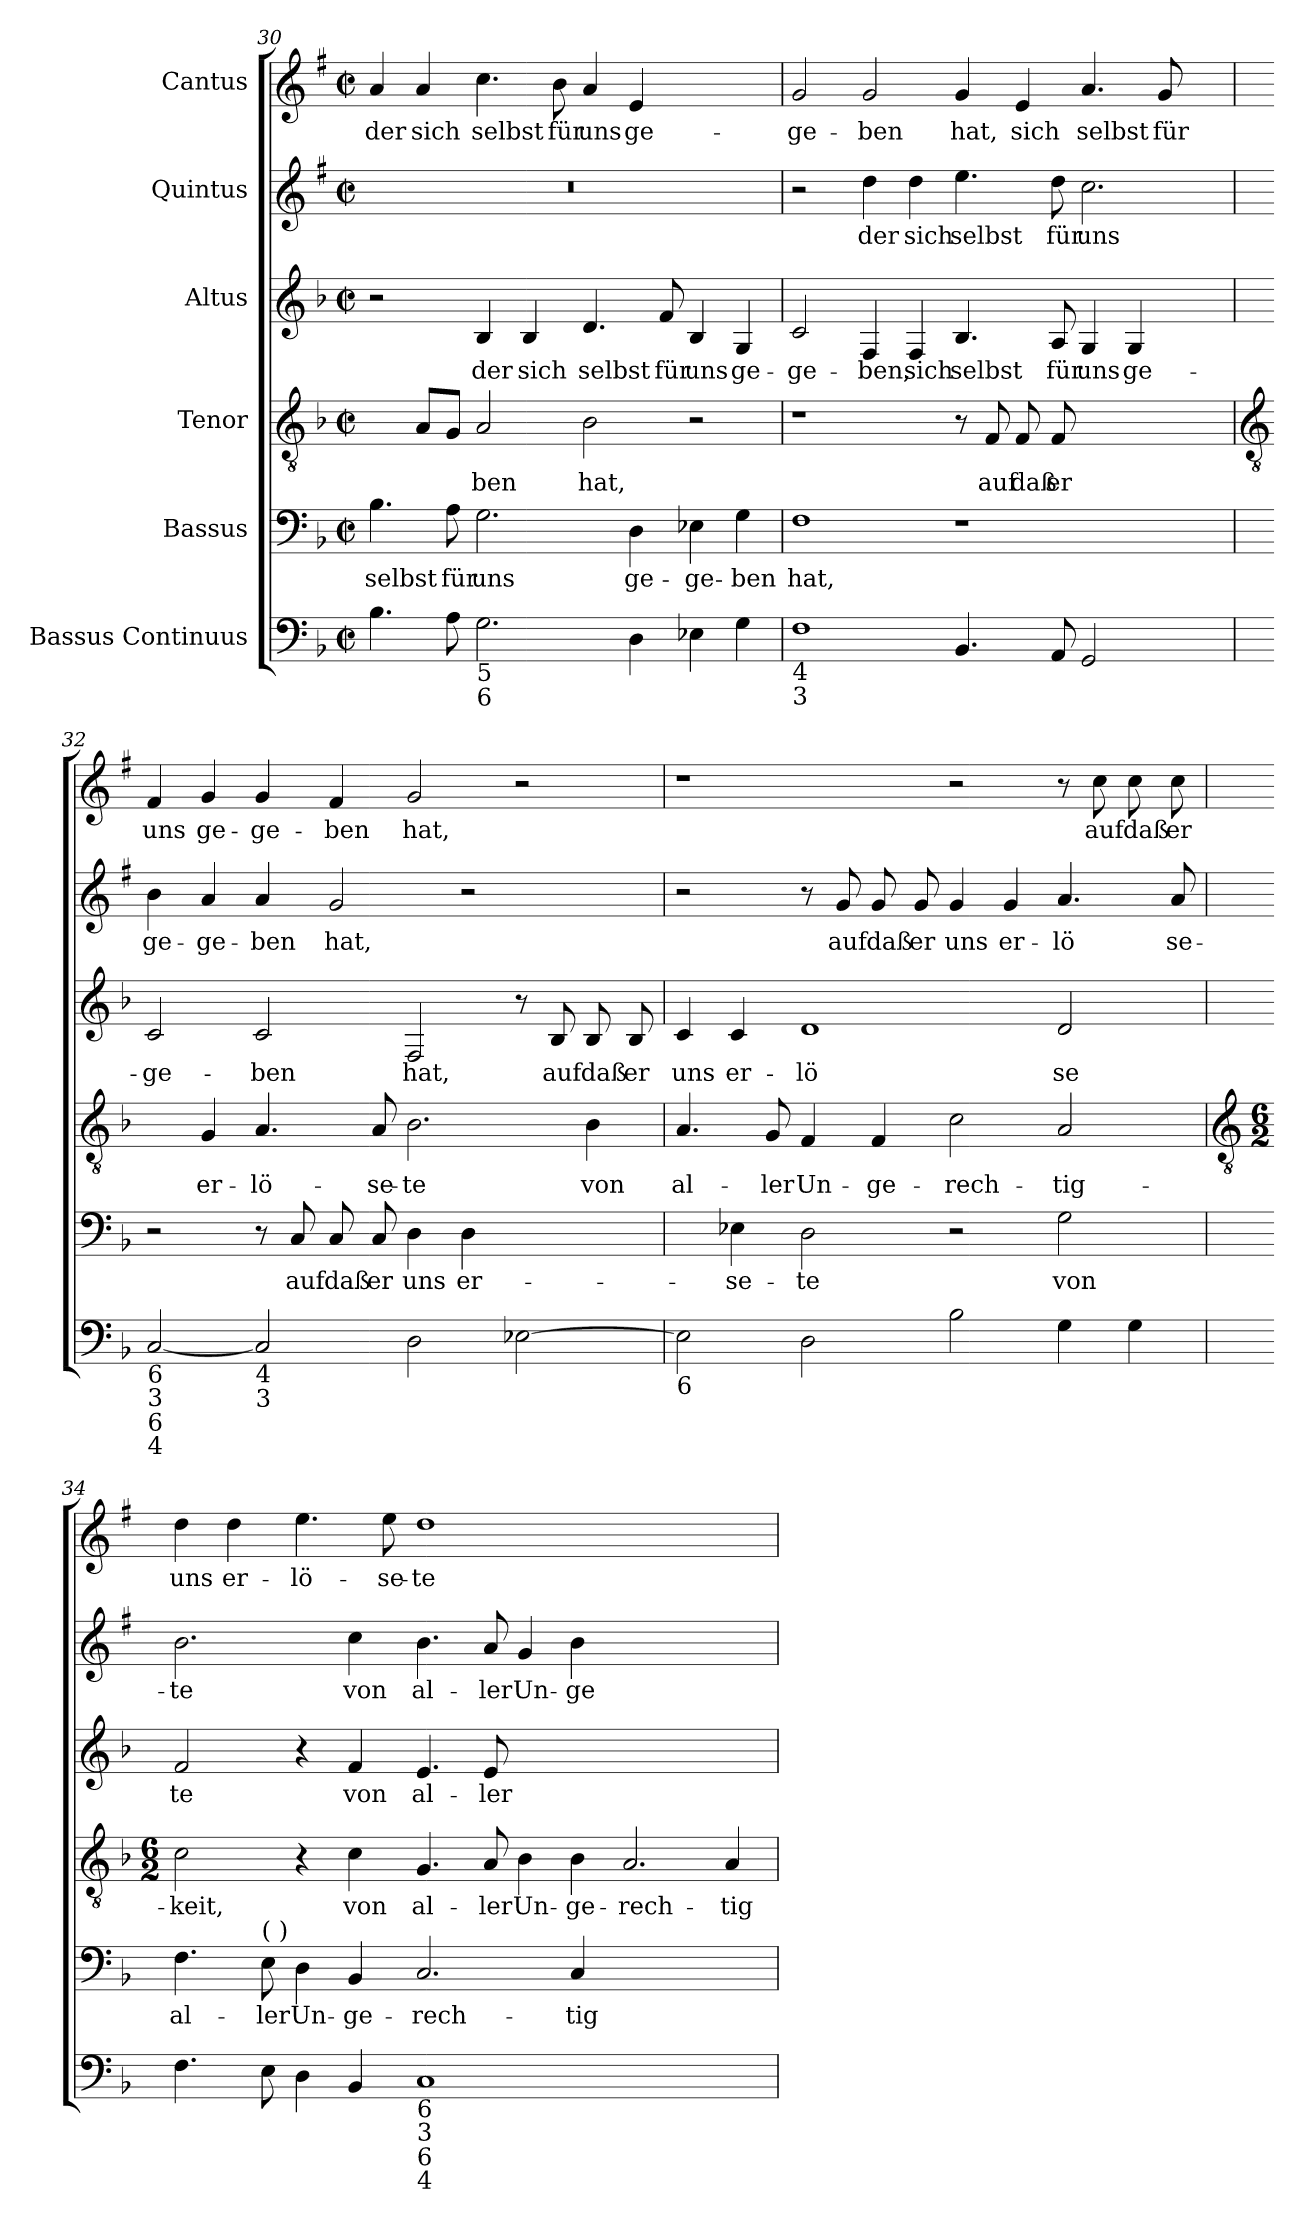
**kern	**kern	**text	**kern	**text	**kern	**text	**kern	**text	**kern	**text
*part6	*part5	*part5	*part4	*part4	*part3	*part3	*part2	*part2	*part1	*part1
*staff6	*staff5	*staff5	*staff4	*staff4	*staff3	*staff3	*staff2	*staff2	*staff1	*staff1
*I"Bassus Continuus	*I"Bassus	*	*I"Tenor	*	*I"Altus	*	*I"Quintus	*	*I"Cantus	*
!!LO:LB:g=z
*clefF4	*clefF4	*	*clefGv2	*	*clefG2	*	*clefG2	*	*clefG2	*
*	*	*	*	*	*	*	*ITrd1c2	*	*ITrd1c2	*
*k[b-]	*k[b-]	*	*k[b-]	*	*k[b-]	*	*k[b-]	*	*k[b-]	*
*F:	*F:	*	*F:	*	*F:	*	*F:	*	*F:	*
*M4/2	*M4/2	*	*M4/2	*	*M4/2	*	*M4/2	*	*M4/2	*
*met(c|)	*met(c|)	*	*met(c|)	*	*met(c|)	*	*met(c|)	*	*met(c|)	*
=30	=30	=30	=30	=30	=30	=30	=30	=30	=30	=30
!	!	!LO:LY:b	!	!	!	!	!	!	!	!LO:LY:b
4.B-	4.B-	selbst	4B-yy]	.	2r	.	0r	.	4g	der
!	!	!	!	!	!	!	!	!	!	!LO:LY:b
.	.	.	8AL	.	.	.	.	.	4g	sich
!	!	!LO:LY:b	!	!	!	!	!	!	!	!
8A	8A	für	8GJ	.	.	.	.	.	.	.
!LO:TX:b:t=5	!	!	!	!	!	!	!	!	!	!
!LO:TX:b:t=6	!	!	!	!	!	!	!	!	!	!
!	!	!LO:LY:b	!	!LO:LY:b	!	!LO:LY:b	!	!	!	!LO:LY:b
2.G	2.G	uns	2A	ben	4B-	der	.	.	4.b-	selbst
!	!	!	!	!	!	!LO:LY:b	!	!	!	!
.	.	.	.	.	4B-	sich	.	.	.	.
!	!	!	!	!	!	!	!	!	!	!LO:LY:b
.	.	.	.	.	.	.	.	.	8a	für
!	!	!	!	!LO:LY:b	!	!LO:LY:b	!	!	!	!LO:LY:b
.	.	.	2B-	hat,	4.d	selbst	.	.	4g	uns
!	!	!LO:LY:b	!	!	!	!	!	!	!	!LO:LY:b
4D	4D	ge-	.	.	.	.	.	.	4d	ge-
!	!	!	!	!	!	!LO:LY:b	!	!	!	!
.	.	.	.	.	8f	für	.	.	.	.
!	!	!LO:LY:b	!	!	!	!LO:LY:b	!	!	!	!
4E-X	4E-X	-ge-	2r	.	4B-	uns	.	.	2ryy	.
!	!	!LO:LY:b	!	!	!	!LO:LY:b	!	!	!	!
4G	4G	-ben	.	.	4G	ge-	.	.	.	.
!!LO:LB:g=z
=31	=31	=31	=31	=31	=31	=31	=31	=31	=31	=31
!LO:TX:b:t=4	!	!	!	!	!	!	!	!	!	!
!LO:TX:b:t=3	!	!	!	!	!	!	!	!	!	!
!	!	!LO:LY:b	!	!	!	!LO:LY:b	!	!	!	!LO:LY:b
1F	1F	hat,	1r	.	2c	-ge-	2r	.	2f	-ge-
!	!	!	!	!	!	!LO:LY:b	!	!LO:LY:b	!	!LO:LY:b
.	.	.	.	.	4F	-ben,	4cc	der	2f	-ben
!	!	!	!	!	!	!LO:LY:b	!	!LO:LY:b	!	!
.	.	.	.	.	4F	sich	4cc	sich	.	.
!	!	!	!	!	!	!LO:LY:b	!	!LO:LY:b	!	!LO:LY:b
4.BB-	1r	.	8r	.	4.B-	selbst	4.dd	selbst	4f	hat,
!	!	!	!	!LO:LY:b	!	!	!	!	!	!
.	.	.	8F	auf	.	.	.	.	.	.
!	!	!	!	!LO:LY:b	!	!	!	!	!	!LO:LY:b
.	.	.	8F	daß	.	.	.	.	4d	sich
!	!	!	!	!LO:LY:b	!	!LO:LY:b	!	!LO:LY:b	!	!
8AA	.	.	8F	er	8A	für	8cc	für	.	.
!	!	!	!	!LO:LY:b	!	!LO:LY:b	!	!LO:LY:b	!	!LO:LY:b
2GG	.	.	[2Gyy	uns	4G	uns	2.b-	uns	4.g	selbst
!	!	!	!	!	!	!LO:LY:b	!	!	!	!
.	.	.	.	.	4G	ge-	.	.	.	.
!	!	!	!	!	!	!	!	!	!	!LO:LY:b
.	.	.	.	.	.	.	.	.	8f	für
4ryy	4ryy	.	4ryy	.	4ryy	.	.	.	4ryy	.
!!LO:LB:g=z
=32	=32	=32	=32	=32	=32	=32	=32	=32	=32	=32
*	*	*	*clefGv2	*	*	*	*	*	*	*
!LO:TX:b:t=6\n3	!	!	!	!	!	!	!	!	!	!
!LO:TX:b:t=6\n4	!	!	!	!	!	!	!	!	!	!
!	!	!	!	!	!	!LO:LY:b	!	!LO:LY:b	!	!LO:LY:b
[2C	2r	.	4Gyy]	.	2c	-ge-	4a	ge-	4e	uns
!	!	!	!	!LO:LY:b	!	!	!	!LO:LY:b	!	!LO:LY:b
.	.	.	4G	er-	.	.	4g	-ge-	4f	ge-
!LO:TX:b:t=4	!	!	!	!	!	!	!	!	!	!
!LO:TX:b:t=3	!	!	!	!	!	!	!	!	!	!
!	!	!	!	!LO:LY:b	!	!LO:LY:b	!	!LO:LY:b	!	!LO:LY:b
2C]	8r	.	4.A	-lö-	2c	-ben	4g	-ben	4f	-ge-
!	!	!LO:LY:b	!	!	!	!	!	!	!	!
.	8C	auf	.	.	.	.	.	.	.	.
!	!	!LO:LY:b	!	!	!	!	!	!LO:LY:b	!	!LO:LY:b
.	8C	daß	.	.	.	.	2f	hat,	4e	-ben
!	!	!LO:LY:b	!	!LO:LY:b	!	!	!	!	!	!
.	8C	er	8A	-se-	.	.	.	.	.	.
!	!	!LO:LY:b	!	!LO:LY:b	!	!LO:LY:b	!	!	!	!LO:LY:b
2D	4D	uns	2.B-	-te	2F	hat,	.	.	2f	hat,
!	!	!LO:LY:b	!	!	!	!	!	!	!	!
.	4D	er-	.	.	.	.	2r	.	.	.
!	!	!LO:LY:b	!	!	!	!	!	!	!	!
[2E-X	[2E-Xyy	-lö	.	.	8r	.	.	.	2r	.
!	!	!	!	!	!	!LO:LY:b	!	!	!	!
.	.	.	.	.	8B-	auf	.	.	.	.
!	!	!	!	!LO:LY:b	!	!LO:LY:b	!	!	!	!
.	.	.	4B-	von	8B-	daß	4ryy	.	.	.
!	!	!	!	!	!	!LO:LY:b	!	!	!	!
.	.	.	.	.	8B-	er	.	.	.	.
!!LO:LB:g=z
=33	=33	=33	=33	=33	=33	=33	=33	=33	=33	=33
!LO:TX:b:t=6	!	!	!	!	!	!	!	!	!	!
!	!	!	!	!LO:LY:b	!	!LO:LY:b	!	!	!	!
2E-]	4E-yy]	.	4.A	al-	4c	uns	2r	.	1r	.
!	!	!LO:LY:b	!	!	!	!LO:LY:b	!	!	!	!
.	4E-	se-	.	.	4c	er-	.	.	.	.
!	!	!	!	!LO:LY:b	!	!	!	!	!	!
.	.	.	8G	-ler	.	.	.	.	.	.
!	!	!LO:LY:b	!	!LO:LY:b	!	!LO:LY:b	!	!	!	!
2D	2D	-te	4F	Un-	1d	-lö	8r	.	.	.
!	!	!	!	!	!	!	!	!LO:LY:b	!	!
.	.	.	.	.	.	.	8f	auf	.	.
!	!	!	!	!LO:LY:b	!	!	!	!LO:LY:b	!	!
.	.	.	4F	-ge-	.	.	8f	daß	.	.
!	!	!	!	!	!	!	!	!LO:LY:b	!	!
.	.	.	.	.	.	.	8f	er	.	.
!	!	!	!	!LO:LY:b	!	!	!	!LO:LY:b	!	!
2B-	2r	.	2c	-rech-	.	.	4f	uns	2r	.
!	!	!	!	!	!	!	!	!LO:LY:b	!	!
.	.	.	.	.	.	.	4f	er-	.	.
!	!	!LO:LY:b	!	!LO:LY:b	!	!LO:LY:b	!	!LO:LY:b	!	!
4G	2G	von	2A	-tig-	2d	se	4.g	-lö	8r	.
!	!	!	!	!	!	!	!	!	!	!LO:LY:b
.	.	.	.	.	.	.	.	.	8b-	auf
!	!	!	!	!	!	!	!	!	!	!LO:LY:b
4G	.	.	.	.	.	.	.	.	8b-	daß
!	!	!	!	!	!	!	!	!LO:LY:b	!	!LO:LY:b
.	.	.	.	.	.	.	8g	se-	8b-	er
!!LO:LB:g=z
=34	=34	=34	=34	=34	=34	=34	=34	=34	=34	=34
*	*	*	*clefGv2	*	*	*	*	*	*	*
*	*	*	*M6/2	*	*	*	*	*	*	*
!	!	!LO:LY:b	!	!LO:LY:b	!	!LO:LY:b	!	!LO:LY:b	!	!LO:LY:b
4.F	4.F	al-	2c	-keit,	2f	te	2.a	-te	4cc	uns
!	!	!	!	!	!	!	!	!	!	!LO:LY:b
.	.	.	.	.	.	.	.	.	4cc	er-
!	!LO:TX:a:t=(  )	!	!	!	!	!	!	!	!	!
!	!	!LO:LY:b	!	!	!	!	!	!	!	!
8E	8E	-ler	.	.	.	.	.	.	.	.
!	!	!LO:LY:b	!	!	!	!	!	!	!	!LO:LY:b
4D	4D	Un-	4r	.	4r	.	.	.	4.dd	-lö-
!	!	!LO:LY:b	!	!LO:LY:b	!	!LO:LY:b	!	!LO:LY:b	!	!
4BB-	4BB-	-ge-	4c	von	4f	von	4b-	von	.	.
!	!	!	!	!	!	!	!	!	!	!LO:LY:b
.	.	.	.	.	.	.	.	.	8dd	-se-
!LO:TX:b:t=6\n3	!	!	!	!	!	!	!	!	!	!
!LO:TX:b:t=6\n4	!	!	!	!	!	!	!	!	!	!
!	!	!LO:LY:b	!	!LO:LY:b	!	!LO:LY:b	!	!LO:LY:b	!	!LO:LY:b
1C	2.C	-rech-	4.G	al-	4.e	al-	4.a	al-	1cc	-te
!	!	!	!	!LO:LY:b	!	!LO:LY:b	!	!LO:LY:b	!	!
.	.	.	8A	-ler	8e	-ler	8g	-ler	.	.
!	!	!	!	!LO:LY:b	!	!LO:LY:b	!	!LO:LY:b	!	!
.	.	.	4B-	Un-	[2fyy	Un	4f	Un-	.	.
!	!	!LO:LY:b	!	!LO:LY:b	!	!	!	!LO:LY:b	!	!
.	4C	-tig-	4B-	-ge-	.	.	4a	-ge-	.	.
!	!	!	!	!LO:LY:b	!	!	!	!	!	!
1ryy	1ryy	.	2.A	-rech-	1ryy	.	1ryy	.	1ryy	.
!	!	!	!	!LO:LY:b	!	!	!	!	!	!
.	.	.	4A	-tig-	.	.	.	.	.	.
=	=	=	=	=	=	=	=	=	=	=
*-	*-	*-	*-	*-	*-	*-	*-	*-	*-	*-
